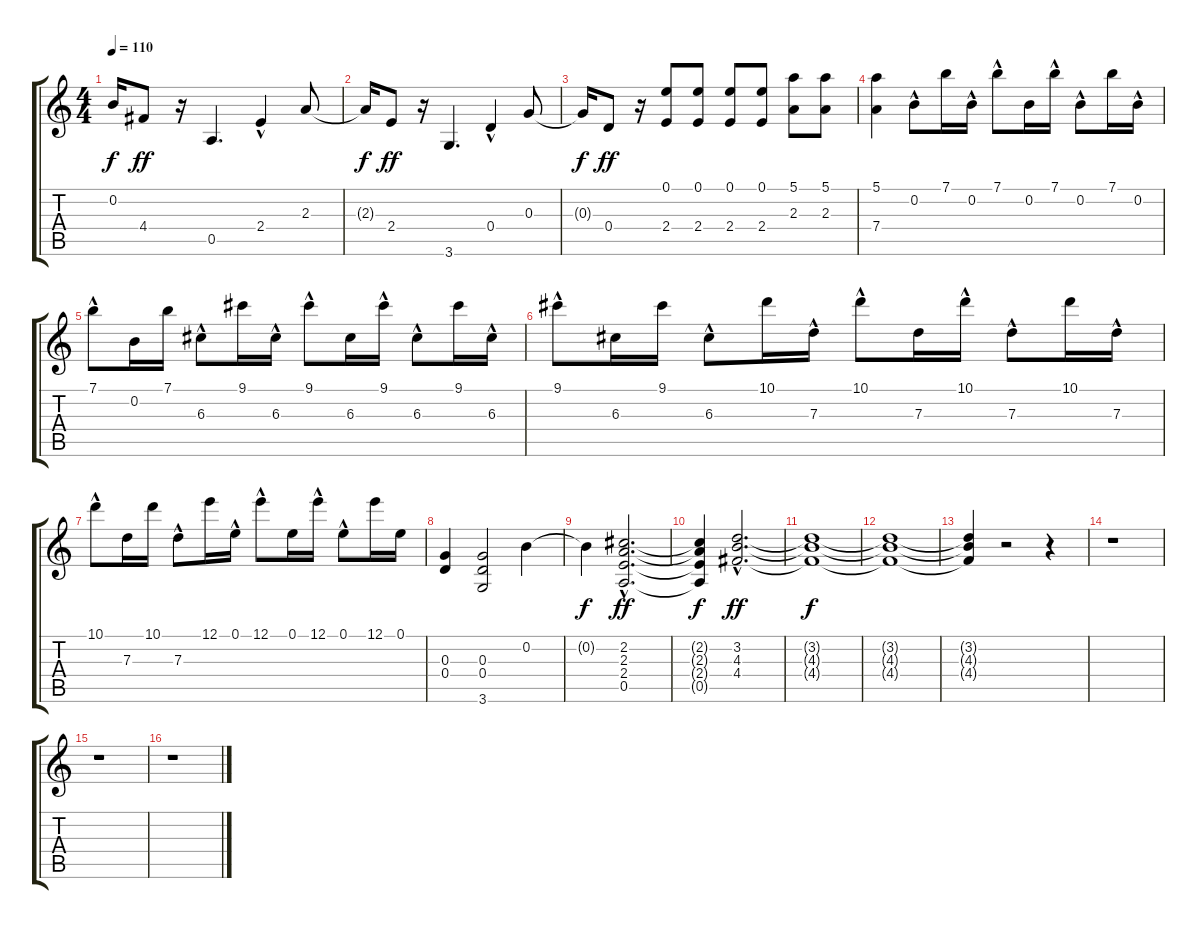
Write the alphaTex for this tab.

\track "" {instrument acousticguitarnylon}
\staff {score tabs}
\tuning (E4 B3 G3 D3 A2 E2) {hide}
\ts (4 4)
\tempo 110
\clef g2
\ks c
0.2{t}.16{dy f} 4.4.8{dy ff} r.16 0.5.4{d} 2.4{hac}.4 2.3.8 |
2.3{t}.16{dy f} 2.4.8{dy ff} r.16 3.6.4{d} 0.4{hac}.4 0.3.8 |
0.3{t}.16{dy f} 0.4.8{dy ff} r.16 (0.1 2.4).8 (0.1 2.4).8 (0.1 2.4).8 (0.1 2.4).8 (5.1 2.3).8 (5.1 2.3).8 |
(5.1 7.4).4 0.2{hac}.8 7.1.16 0.2{hac}.16 7.1{hac}.8 0.2.16 7.1{hac}.16 0.2{hac}.8 7.1.16 0.2{hac}.16 |
7.1{hac}.8 0.2.16 7.1.16 6.3{hac}.8 9.1.16 6.3{hac}.16 9.1{hac}.8 6.3.16 9.1{hac}.16 6.3{hac}.8 9.1.16 6.3{hac}.16 |
9.1{hac}.8 6.3.16 9.1.16 6.3{hac}.8 10.1.16 7.3{hac}.16 10.1{hac}.8 7.3.16 10.1{hac}.16 7.3{hac}.8 10.1.16 7.3{hac}.16 |
10.1{hac}.8 7.3.16 10.1.16 7.3{hac}.8 12.1.16 0.1{hac}.16 12.1{hac}.8 0.1.16 12.1{hac}.16 0.1{hac}.8 12.1.16 0.1.16 |
(0.3 0.4).4 (0.3 0.4 3.6).2 0.2.4 |
0.2{t}.4{dy f} (2.2{hac} 2.3{hac} 2.4{hac} 0.5{hac}).2{d dy ff} |
(2.2{t} 2.3{t} 2.4{t} 0.5{t}).4{dy f} (3.2{hac} 4.3{hac} 4.4{hac}).2{d dy ff} |
(3.2{t} 4.3{t} 4.4{t}).1{dy f} |
(3.2{t} 4.3{t} 4.4{t}).1 |
(3.2{t} 4.3{t} 4.4{t}).4 r.2 r.4 |
r.1 |
r.1 |
r.1
